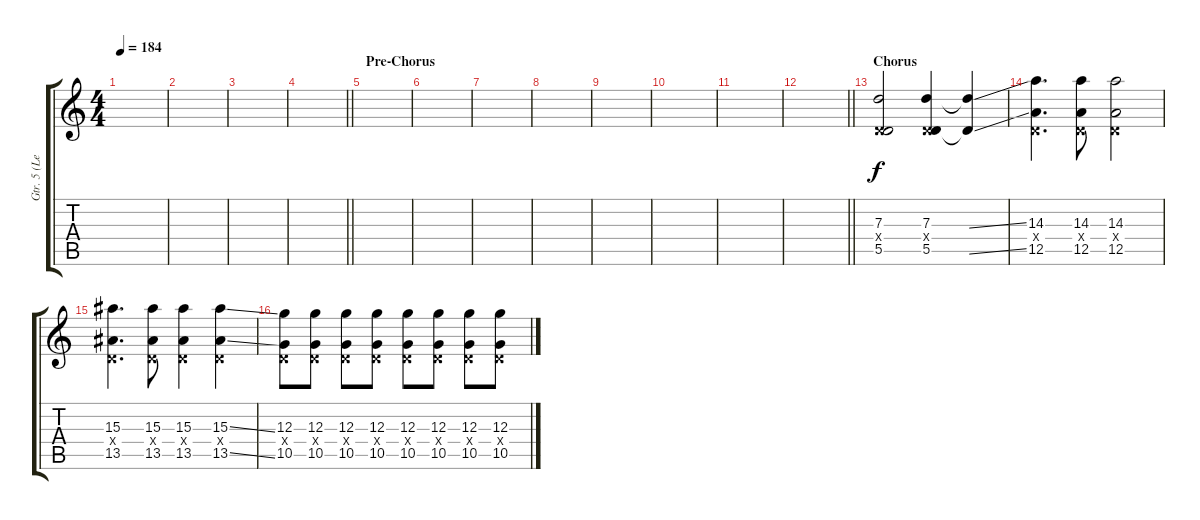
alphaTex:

\track ("Gtr. 5 (Lead)" "Gtr. 5 (Le") {instrument distortionguitar}
\staff {score tabs}
\tuning (E4 B3 G3 D3 A2 D2) {hide}
\ts (4 4)
\tempo 184
\clef g2
\ks c
|
|
|
\barLineRight lightlight
|
\section ("" "Pre-Chorus")
|
|
|
|
|
|
|
\barLineRight lightlight
|
\section ("" "Chorus")
(7.3 0.4{x} 5.5).2 (7.3 0.4{x} 5.5).4 (7.3{ss t} 5.5{ss t}).4 |
(14.3 0.4{x} 12.5).4{d} (14.3 0.4{x} 12.5).8 (14.3 0.4{x} 12.5).2 |
(15.3 0.4{x} 13.5).4{d} (15.3 0.4{x} 13.5).8 (15.3 0.4{x} 13.5).4 (15.3{ss} 0.4{x} 13.5{ss}).4 |
(12.3 0.4{x} 10.5).8 (12.3 0.4{x} 10.5).8 (12.3 0.4{x} 10.5).8 (12.3 0.4{x} 10.5).8 (12.3 0.4{x} 10.5).8 (12.3 0.4{x} 10.5).8 (12.3 0.4{x} 10.5).8 (12.3 0.4{x} 10.5).8
